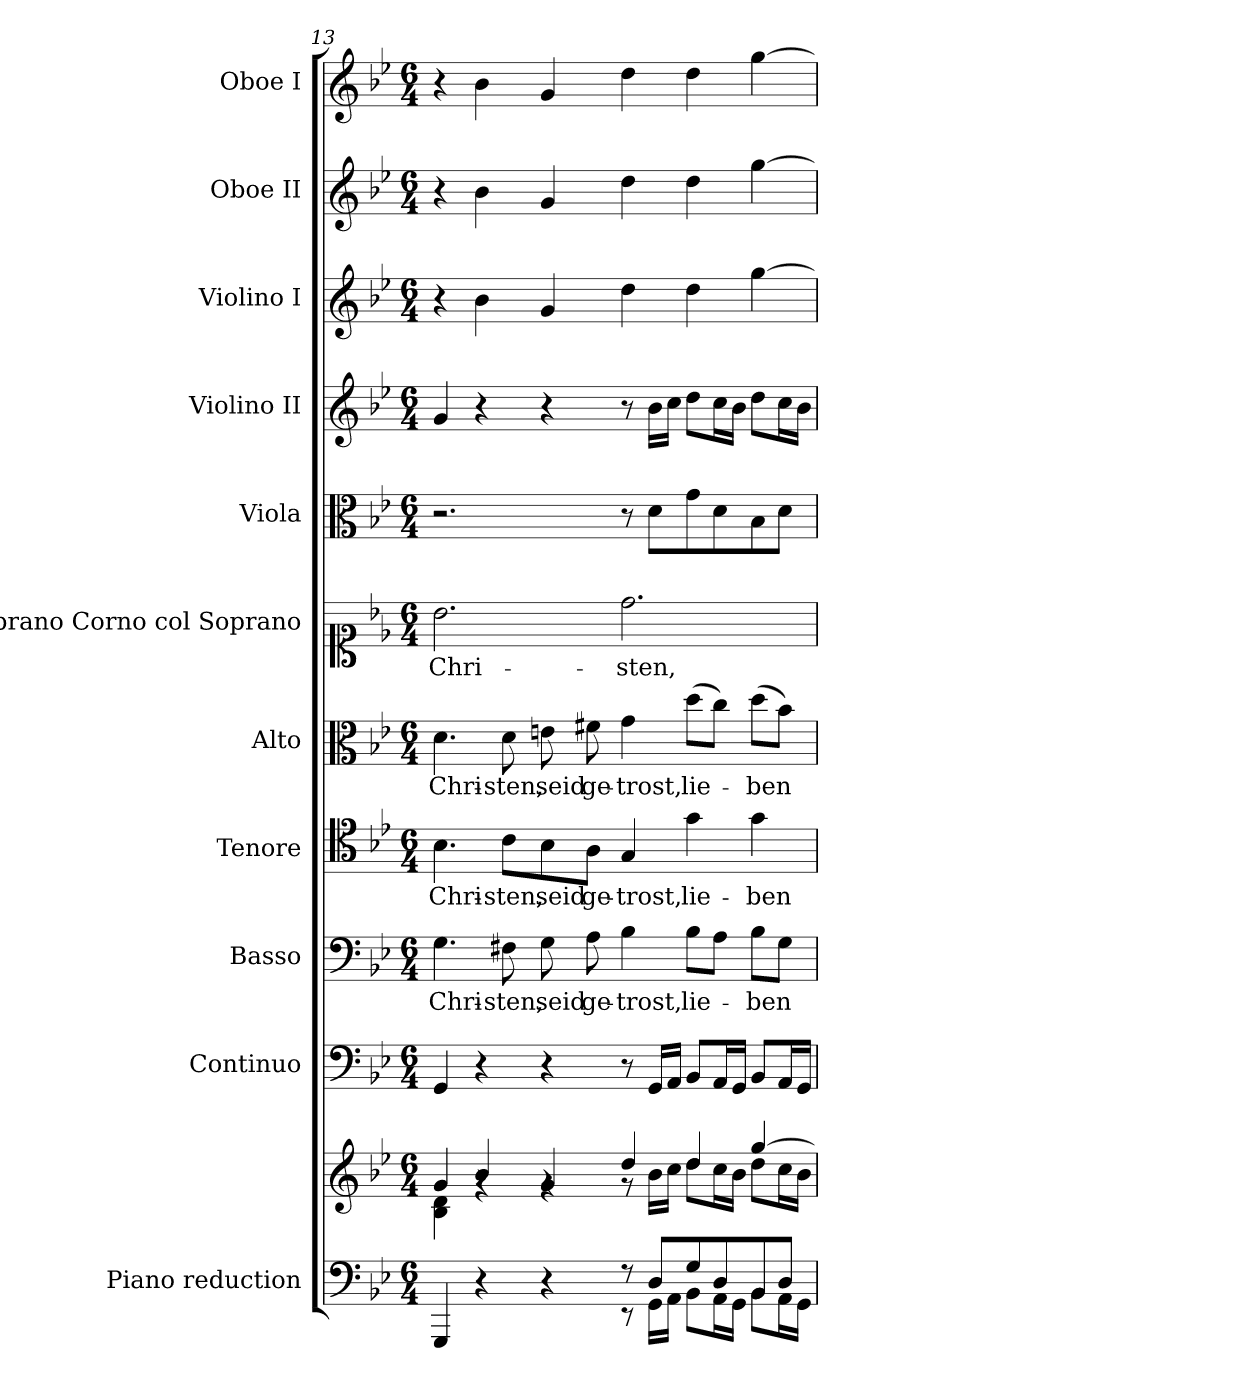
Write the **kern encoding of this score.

**kern	**kern	**kern	**kern	**text	**kern	**text	**kern	**text	**kern	**text	**kern	**kern	**kern	**kern	**kern
*part11	*part11	*part10	*part9	*part9	*part8	*part8	*part7	*part7	*part6	*part6	*part5	*part4	*part3	*part2	*part1
*staff12	*staff11	*staff10	*staff9	*staff9	*staff8	*staff8	*staff7	*staff7	*staff6	*staff6	*staff5	*staff4	*staff3	*staff2	*staff1
*I"Piano reduction	*	*I"Continuo	*I"Basso	*	*I"Tenore	*	*I"Alto	*	*I"Soprano Corno col Soprano	*	*I"Viola	*I"Violino II	*I"Violino I	*I"Oboe II	*I"Oboe I
*I'Pno	*	*	*	*	*	*	*	*	*	*	*I'Vla	*I'Vln	*I'Vln	*I'Ob	*I'Ob
*clefF4	*clefG2	*clefF4	*clefF4	*	*clefC4	*	*clefC3	*	*clefC1	*	*clefC3	*clefG2	*clefG2	*clefG2	*clefG2
*k[b-e-]	*k[b-e-]	*k[b-e-]	*k[b-e-]	*	*k[b-e-]	*	*k[b-e-]	*	*k[b-e-]	*	*k[b-e-]	*k[b-e-]	*k[b-e-]	*k[b-e-]	*k[b-e-]
*M6/4	*M6/4	*M6/4	*M6/4	*	*M6/4	*	*M6/4	*	*M6/4	*	*M6/4	*M6/4	*M6/4	*M6/4	*M6/4
=13	=13	=13	=13	=13	=13	=13	=13	=13	=13	=13	=13	=13	=13	=13	=13
*^	*^	*	*	*	*	*	*	*	*	*	*	*	*	*	*
!	!	!	!	!	!	!LO:LY:b	!	!LO:LY:b	!	!LO:LY:b	!	!LO:LY:b	!	!	!	!	!
4GGG/	4ryy	4g/	4B-\ 4d\	4GG/	4.G\	Chri-	4.B-\	Chri-	4.d\	Chri-	2.b-\	Chri-	2.r	4g/	4r	4r	4r
4r	4ryy	4b-/	4rg	4r	.	.	.	.	.	.	.	.	.	4r	4b-\	4b-\	4b-\
!	!	!	!	!	!	!LO:LY:b	!	!LO:LY:b	!	!LO:LY:b	!	!	!	!	!	!	!
.	.	.	.	.	8F#X\	-sten,	8c\L	-sten,	8d\	-sten,	.	.	.	.	.	.	.
!	!	!	!	!	!	!LO:LY:b	!	!LO:LY:b	!	!LO:LY:b	!	!	!	!	!	!	!
4r	4ryy	4g/	4rg	4r	8G\	seid	8B-\	seid	8en\	seid	.	.	.	4r	4g/	4g/	4g/
!	!	!	!	!	!	!LO:LY:b	!	!LO:LY:b	!	!LO:LY:b	!	!	!	!	!	!	!
.	.	.	.	.	8A\	ge-	8A\J	ge-	8f#X\	ge-	.	.	.	.	.	.	.
!	!	!	!	!	!	!LO:LY:b	!	!LO:LY:b	!	!LO:LY:b	!	!LO:LY:b	!	!	!	!	!
8r	8r	4dd/	8rg	8r	4B-\	-trost,	4G/	-trost,	4g\	-trost,	2.dd\	-sten,	8r	8r	4dd\	4dd\	4dd\
8D/L	16GG\LL	.	16b-\LL	16GG/LL	.	.	.	.	.	.	.	.	8d\L	16b-\LL	.	.	.
.	16AA\JJ	.	16cc\JJ	16AA/JJ	.	.	.	.	.	.	.	.	.	16cc\JJ	.	.	.
!	!	!	!	!	!	!LO:LY:b	!	!LO:LY:b	!	!LO:LY:b	!	!	!	!	!	!	!
8G/	8BB-\L	4dd/	8dd\L	8BB-/L	8B-\L	lie-	4g\	lie-	(>8dd\L	lie-	.	.	8g\	8dd\L	4dd\	4dd\	4dd\
8D/	16AA\L	.	16cc\L	16AA/L	8A\J	.	.	.	8cc\J)	.	.	.	8d\	16cc\L	.	.	.
.	16GG\JJ	.	16b-\JJ	16GG/JJ	.	.	.	.	.	.	.	.	.	16b-\JJ	.	.	.
!	!	!	!	!	!	!LO:LY:b	!	!LO:LY:b	!	!LO:LY:b	!	!	!	!	!	!	!
8BB-/	8BB-\L	[4gg/	8dd\L	8BB-/L	8B-\L	-ben	4g\	-ben	(>8dd\L	-ben	.	.	8B-\	8dd\L	[4gg\	[4gg\	[4gg\
8D/J	16AA\L	.	16cc\L	16AA/L	8G\J	.	.	.	8b-\J)	.	.	.	8d\J	16cc\L	.	.	.
.	16GG\JJ	.	16b-\JJ	16GG/JJ	.	.	.	.	.	.	.	.	.	16b-\JJ	.	.	.
*v	*v	*	*	*	*	*	*	*	*	*	*	*	*	*	*	*	*
*	*v	*v	*	*	*	*	*	*	*	*	*	*	*	*	*	*
=	=	=	=	=	=	=	=	=	=	=	=	=	=	=	=
*-	*-	*-	*-	*-	*-	*-	*-	*-	*-	*-	*-	*-	*-	*-	*-
